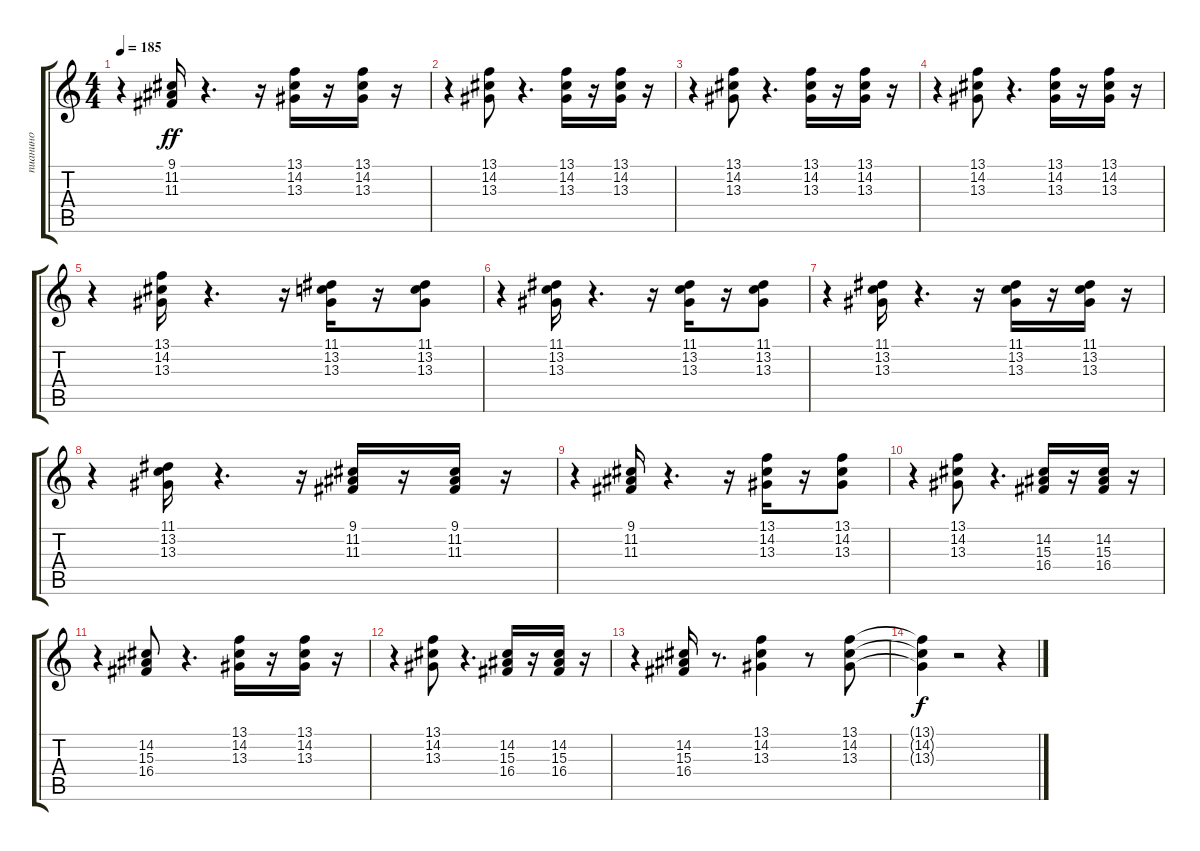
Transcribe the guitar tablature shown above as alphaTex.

\track ("пианино" "пианино") {instrument acousticgrandpiano}
\staff {score tabs}
\tuning (E4 B3 G3 D3 A2 E2) {hide}
\ts (4 4)
\tempo 185
\clef g2
\ks c
r.4{dy ff} (9.1 11.2 11.3).16 r.4{d} r.16 (13.1 14.2 13.3).16 r.16 (13.1 14.2 13.3).16 r.16 |
r.4 (13.1 14.2 13.3).8 r.4{d} (13.1 14.2 13.3).16 r.16 (13.1 14.2 13.3).16 r.16 |
r.4 (13.1 14.2 13.3).8 r.4{d} (13.1 14.2 13.3).16 r.16 (13.1 14.2 13.3).16 r.16 |
r.4 (13.1 14.2 13.3).8 r.4{d} (13.1 14.2 13.3).16 r.16 (13.1 14.2 13.3).16 r.16 |
r.4 (13.1 14.2 13.3).16 r.4{d} r.16 (11.1 13.2 13.3).16 r.16 (11.1 13.2 13.3).8 |
r.4 (11.1 13.2 13.3).16 r.4{d} r.16 (11.1 13.2 13.3).16 r.16 (11.1 13.2 13.3).8 |
r.4 (11.1 13.2 13.3).16 r.4{d} r.16 (11.1 13.2 13.3).16 r.16 (11.1 13.2 13.3).16 r.16 |
r.4 (11.1 13.2 13.3).16 r.4{d} r.16 (9.1 11.2 11.3).16 r.16 (9.1 11.2 11.3).16 r.16 |
r.4 (9.1 11.2 11.3).16 r.4{d} r.16 (13.1 14.2 13.3).16 r.16 (13.1 14.2 13.3).8 |
r.4 (13.1 14.2 13.3).8 r.4{d} (14.2 15.3 16.4).16 r.16 (14.2 15.3 16.4).16 r.16 |
r.4 (14.2 15.3 16.4).8 r.4{d} (13.1 14.2 13.3).16 r.16 (13.1 14.2 13.3).16 r.16 |
r.4 (13.1 14.2 13.3).8 r.4{d} (14.2 15.3 16.4).16 r.16 (14.2 15.3 16.4).16 r.16 |
r.4 (14.2 15.3 16.4).16 r.8{d} (13.1 14.2 13.3).4 r.8 (13.1 14.2 13.3).8 |
(13.1{t} 14.2{t} 13.3{t}).4{dy f} r.2 r.4
